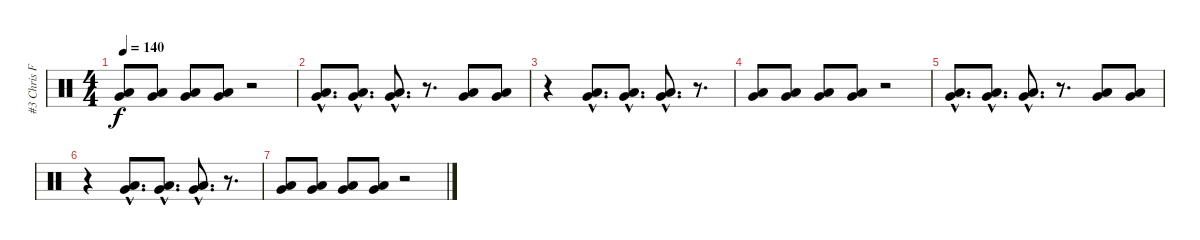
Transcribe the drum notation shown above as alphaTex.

\track ("#3 Chris Fehn - Percussions" "#3 Chris F") {instrument percussion}
\staff {score}
\articulation defaults
\ts (4 4)
\tempo 140
\clef neutral
\ks c
("Very Low Tom (hit)" "Low Tom (hit)").8{dy f} ("Very Low Tom (hit)" "Low Tom (hit)").8 ("Very Low Tom (hit)" "Low Tom (hit)").8 ("Very Low Tom (hit)" "Low Tom (hit)").8 r.2 |
("Very Low Tom (hit)"{hac} "Low Tom (hit)"{hac}).8{d} ("Very Low Tom (hit)"{hac} "Low Tom (hit)"{hac}).8{d} ("Very Low Tom (hit)"{hac} "Low Tom (hit)"{hac}).8{d} r.8{d} ("Very Low Tom (hit)" "Low Tom (hit)").8 ("Very Low Tom (hit)" "Low Tom (hit)").8 |
r.4 ("Very Low Tom (hit)"{hac} "Low Tom (hit)"{hac}).8{d} ("Very Low Tom (hit)"{hac} "Low Tom (hit)"{hac}).8{d} ("Very Low Tom (hit)"{hac} "Low Tom (hit)"{hac}).8{d} r.8{d} |
("Very Low Tom (hit)" "Low Tom (hit)").8 ("Very Low Tom (hit)" "Low Tom (hit)").8 ("Very Low Tom (hit)" "Low Tom (hit)").8 ("Very Low Tom (hit)" "Low Tom (hit)").8 r.2 |
("Very Low Tom (hit)"{hac} "Low Tom (hit)"{hac}).8{d} ("Very Low Tom (hit)"{hac} "Low Tom (hit)"{hac}).8{d} ("Very Low Tom (hit)"{hac} "Low Tom (hit)"{hac}).8{d} r.8{d} ("Very Low Tom (hit)" "Low Tom (hit)").8 ("Very Low Tom (hit)" "Low Tom (hit)").8 |
r.4 ("Very Low Tom (hit)"{hac} "Low Tom (hit)"{hac}).8{d} ("Very Low Tom (hit)"{hac} "Low Tom (hit)"{hac}).8{d} ("Very Low Tom (hit)"{hac} "Low Tom (hit)"{hac}).8{d} r.8{d} |
("Very Low Tom (hit)" "Low Tom (hit)").8 ("Very Low Tom (hit)" "Low Tom (hit)").8 ("Very Low Tom (hit)" "Low Tom (hit)").8 ("Very Low Tom (hit)" "Low Tom (hit)").8 r.2
